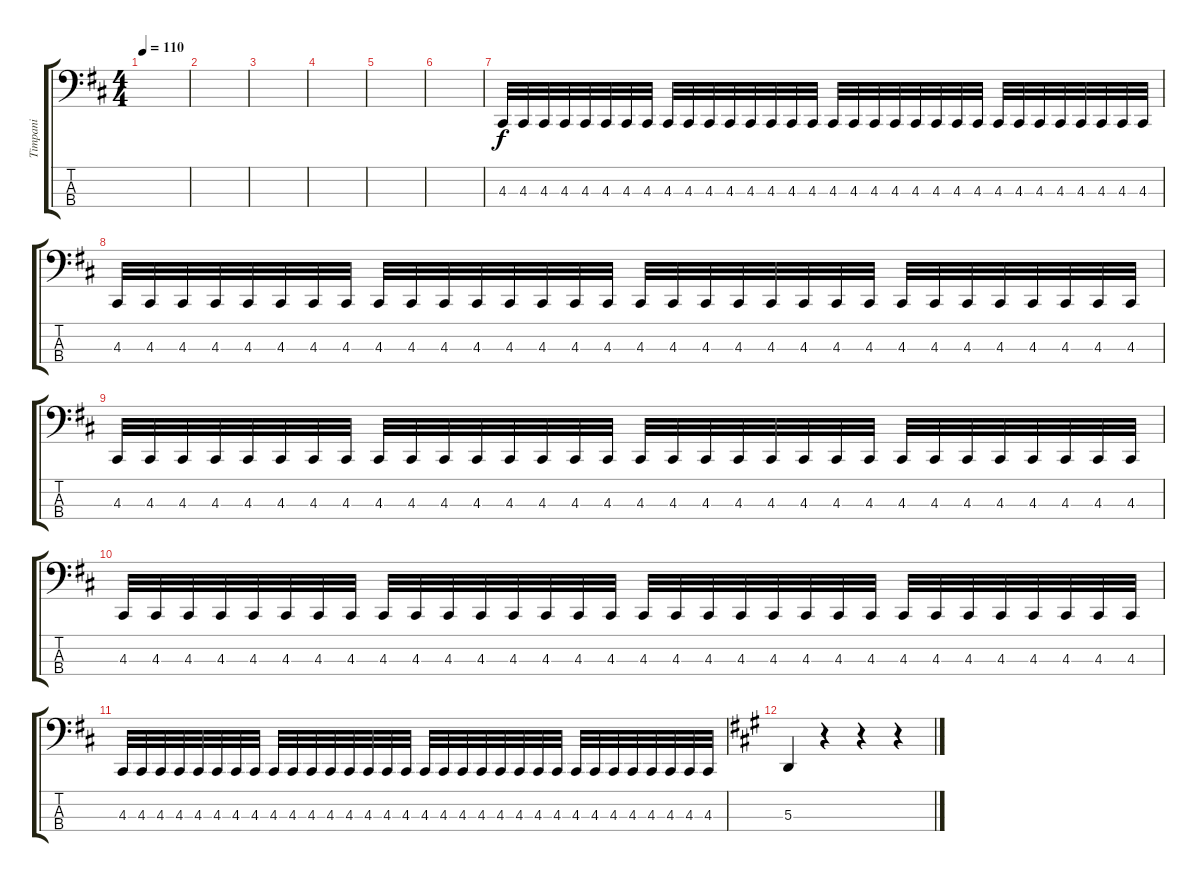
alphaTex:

\track ("Timpani" "Timpani") {instrument timpani}
\staff {score tabs}
\tuning (G2 D2 A1 E1) {hide}
\ts (4 4)
\tempo 110
\clef f4
\ks d
|
|
|
|
|
|
4.3.32{volume 0} 4.3.32{volume 10} 4.3.32 4.3.32 4.3.32 4.3.32 4.3.32 4.3.32 4.3.32 4.3.32 4.3.32 4.3.32 4.3.32 4.3.32 4.3.32 4.3.32 4.3.32 4.3.32 4.3.32 4.3.32 4.3.32 4.3.32 4.3.32 4.3.32 4.3.32 4.3.32 4.3.32 4.3.32 4.3.32 4.3.32 4.3.32 4.3.32 |
4.3.32 4.3.32 4.3.32 4.3.32 4.3.32 4.3.32 4.3.32 4.3.32 4.3.32 4.3.32 4.3.32 4.3.32 4.3.32 4.3.32 4.3.32 4.3.32 4.3.32 4.3.32 4.3.32 4.3.32 4.3.32 4.3.32 4.3.32 4.3.32 4.3.32 4.3.32 4.3.32 4.3.32 4.3.32 4.3.32 4.3.32 4.3.32 |
4.3.32 4.3.32 4.3.32 4.3.32 4.3.32 4.3.32 4.3.32 4.3.32 4.3.32 4.3.32 4.3.32 4.3.32 4.3.32 4.3.32 4.3.32 4.3.32 4.3.32 4.3.32 4.3.32 4.3.32 4.3.32 4.3.32 4.3.32 4.3.32 4.3.32 4.3.32 4.3.32 4.3.32 4.3.32 4.3.32 4.3.32 4.3.32 |
4.3.32 4.3.32 4.3.32 4.3.32 4.3.32 4.3.32 4.3.32 4.3.32 4.3.32 4.3.32 4.3.32 4.3.32 4.3.32 4.3.32 4.3.32 4.3.32 4.3.32 4.3.32 4.3.32 4.3.32 4.3.32 4.3.32 4.3.32 4.3.32 4.3.32 4.3.32 4.3.32 4.3.32 4.3.32 4.3.32 4.3.32 4.3.32 |
4.3.32 4.3.32 4.3.32 4.3.32 4.3.32 4.3.32 4.3.32 4.3.32 4.3.32 4.3.32 4.3.32 4.3.32 4.3.32 4.3.32 4.3.32 4.3.32 4.3.32 4.3.32 4.3.32 4.3.32 4.3.32 4.3.32 4.3.32 4.3.32 4.3.32 4.3.32 4.3.32 4.3.32 4.3.32 4.3.32 4.3.32 4.3.32 |
\ks f#minor
5.3.4 r.4 r.4 r.4
